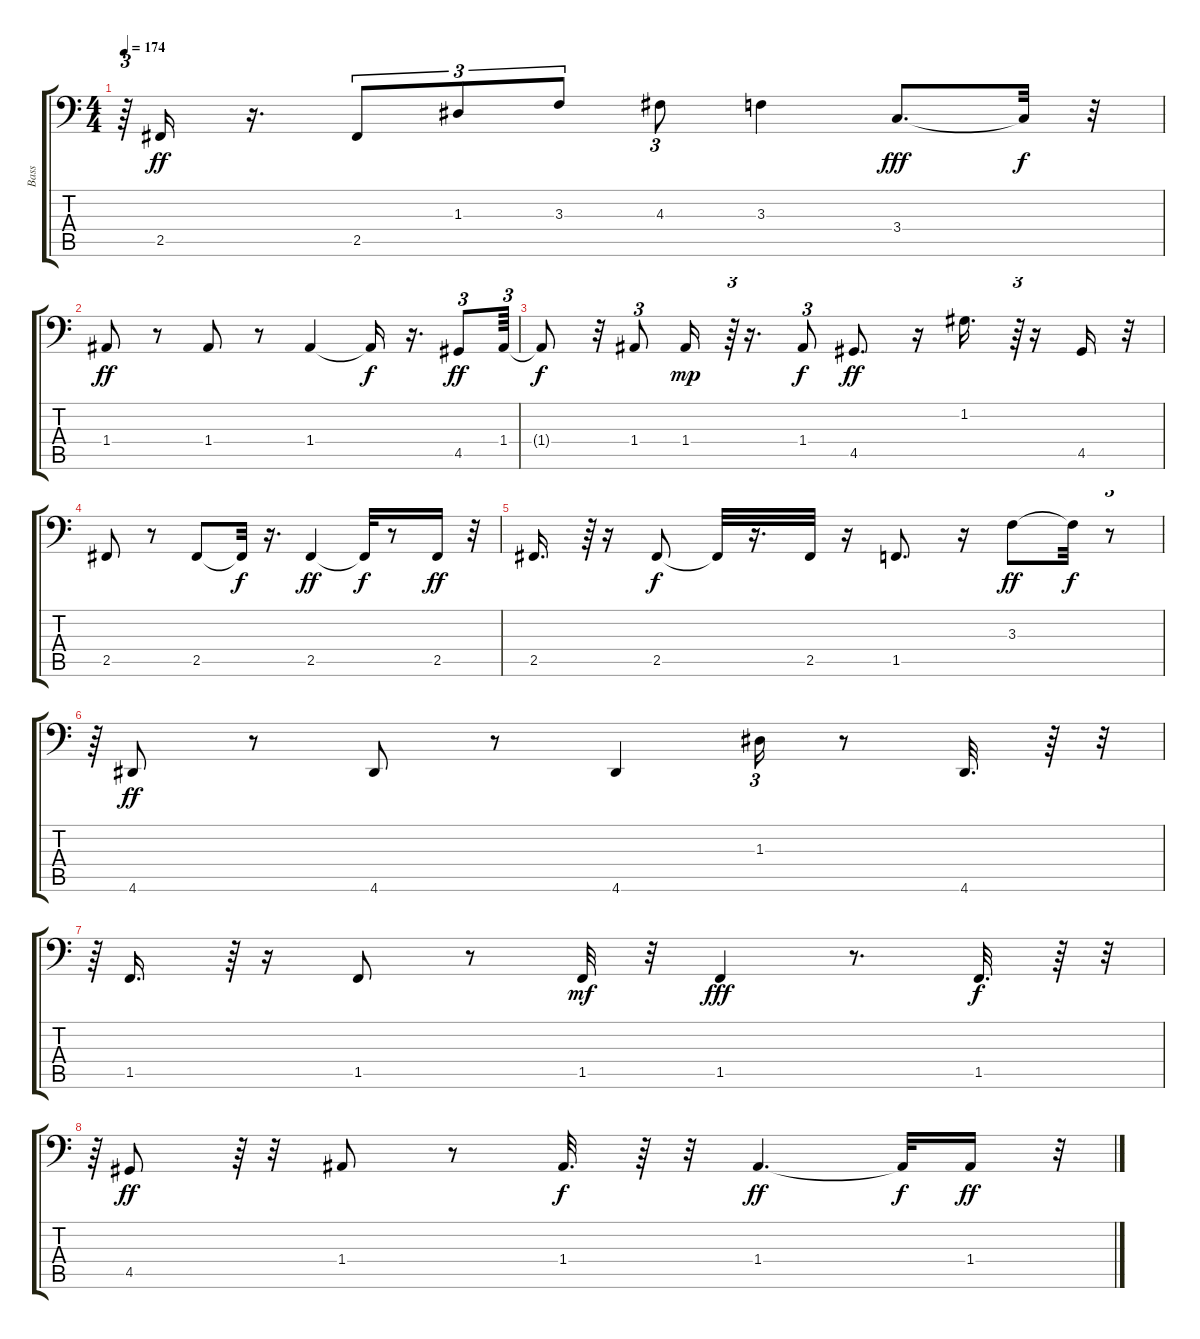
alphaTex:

\track ("Bass" "Bass") {instrument slapbass2}
\staff {score tabs}
\tuning (C3 G2 D2 A1 E1 B0) {hide}
\ts (4 4)
\tempo 174
\clef f4
\ks c
r.64{tu (3 2) dy ff} 2.5.16 r.16{d} 2.5.8{tu (3 2)} 1.3.8{tu (3 2)} 3.3.8{tu (3 2)} 4.3.8{tu (3 2)} 3.3.4 3.4.8{d dy fff} 3.4{t}.32{dy f} r.32 |
1.4.8{dy ff} r.8 1.4.8 r.8 1.4.4 1.4{t}.16{dy f} r.16{d} 4.5.8{tu (3 2) dy ff} 1.4.64{tu (3 2)} |
1.4{t}.8{dy f} r.32 1.4.8{tu (3 2)} 1.4.16{dy mp} r.64{tu (3 2)} r.16{d} 1.4.8{tu (3 2) dy f} 4.5.8{d dy ff} r.16 1.2.16{d} r.64{tu (3 2)} r.16 4.5.16 r.32 |
2.5.8 r.8 2.5.8 2.5{t}.32{dy f} r.16{d} 2.5.4{dy ff} 2.5{t}.32{dy f} r.8 2.5.16{dy ff} r.32 |
2.5.16{d} r.64{tu (3 2)} r.16 2.5.8{dy f} 2.5{t}.32 r.16{d} 2.5.32 r.16 1.5.8{d} r.16 3.3.8{dy ff} 3.3{t}.32{dy f} r.8{tu (3 2)} |
r.64{tu (3 2)} 4.6.8{dy ff} r.8 4.6.8 r.8 4.6.4 1.3.16{tu (3 2)} r.8 4.6.32{d} r.64 r.32{tu (3 2)} |
r.64{tu (3 2)} 1.5.16{d} r.64{tu (3 2)} r.16 1.5.8 r.8 1.5.32{dy mf} r.32 1.5.4{dy fff} r.8{d} 1.5.32{d dy f} r.64 r.32{tu (3 2)} |
r.64{tu (3 2)} 4.5.8{dy ff} r.64{tu (3 2)} r.32 1.4.8 r.8 1.4.32{d dy f} r.64 r.32 1.4.4{d dy ff} 1.4{t}.32{dy f} 1.4.16{dy ff} r.32{tu (3 2)}
